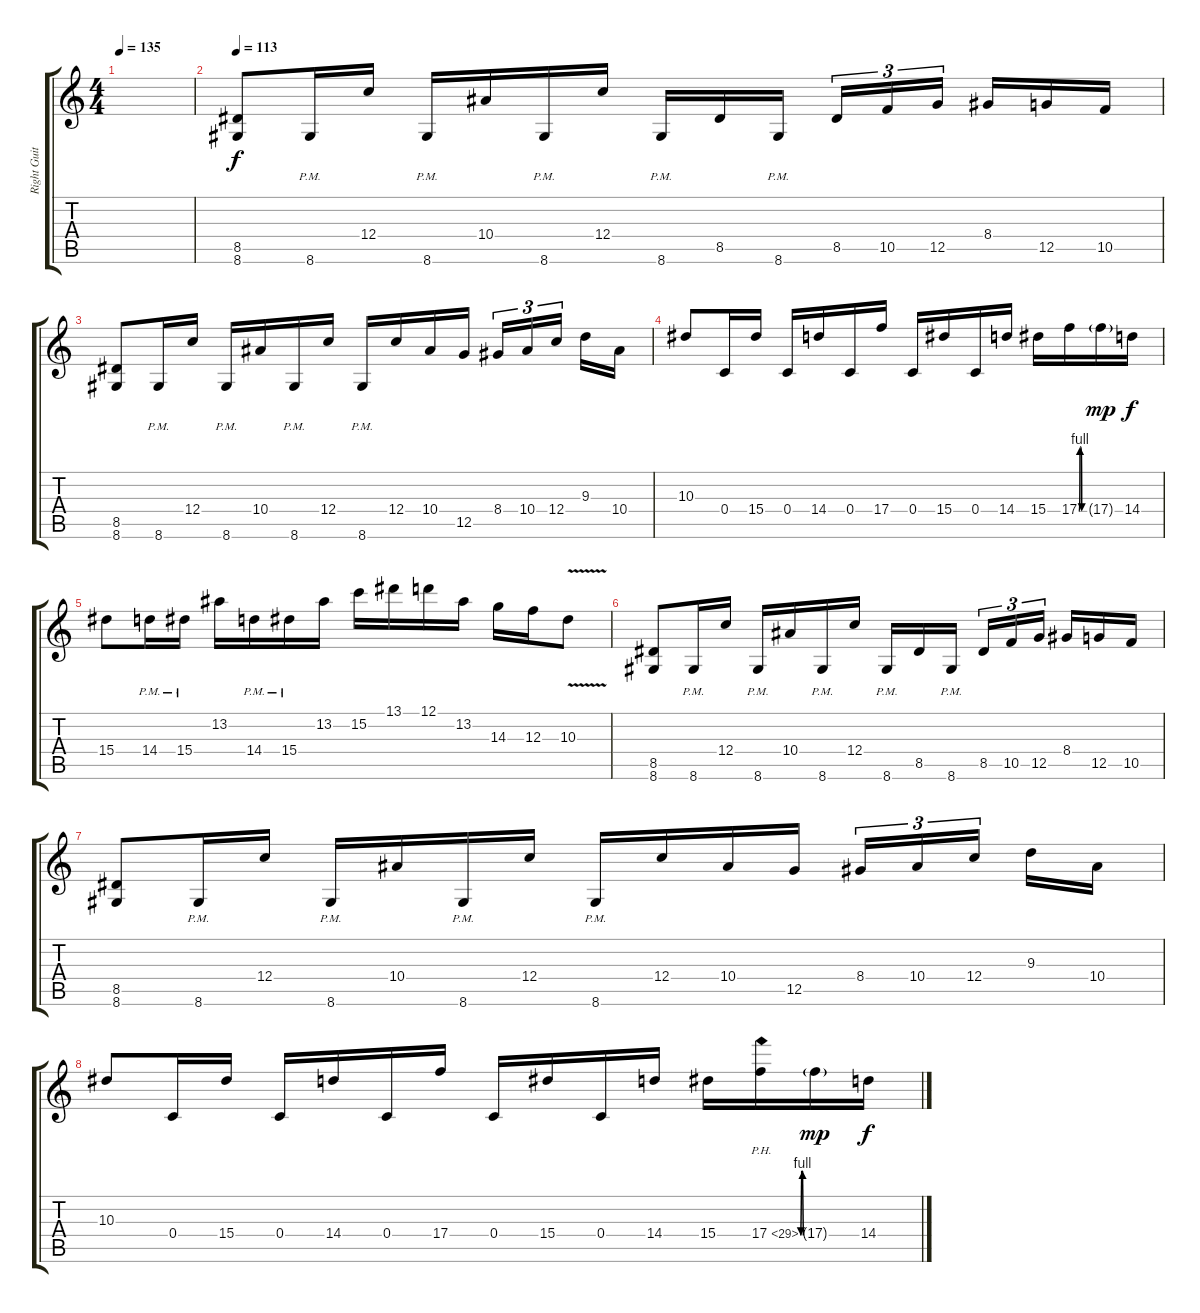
\track ("Right Guitar" "Right Guit") {instrument distortionguitar}
\staff {score tabs}
\tuning (D4 A3 F3 C3 G2 C2) {hide}
\ts (4 4)
\tempo 135
\clef g2
\ks c
|
\tempo 113
(8.5 8.6).8 8.6{pm}.16 12.4.16 8.6{pm}.16 10.4.16 8.6{pm}.16 12.4.16 8.6{pm}.16 8.5.16 8.6{pm}.16{beam splitsecondary} 8.5.16{tu (3 2)} 10.5.16{tu (3 2)} 12.5.16{tu (3 2) beam splitsecondary} 8.4.16 12.5.16 10.5.16 |
(8.5 8.6).8 8.6{pm}.16 12.4.16 8.6{pm}.16 10.4.16 8.6{pm}.16 12.4.16 8.6{pm}.16 12.4.16 10.4.16 12.5.16 8.4.16{tu (3 2)} 10.4.16{tu (3 2)} 12.4.16{tu (3 2) beam splitsecondary} 9.3.16 10.4.16 |
10.3.8 0.4.16 15.4.16 0.4.16 14.4.16 0.4.16 17.4.16 0.4.16 15.4.16 0.4.16 14.4.16 15.4.16 17.4{be (custom 0 0 10 4 20 4 30 0 60 0)}.16 17.4{g}.16{dy mp} 14.4.16{dy f} |
15.4.8 14.4{pm}.16 15.4{pm}.16 13.2.16 14.4{pm}.16 15.4{pm}.16 13.2.16 15.2.16 13.1.16 12.1.16 13.2.16 14.3.16 12.3.16 10.3{v}.8 |
(8.5 8.6).8 8.6{pm}.16 12.4.16 8.6{pm}.16 10.4.16 8.6{pm}.16 12.4.16 8.6{pm}.16 8.5.16 8.6{pm}.16{beam splitsecondary} 8.5.16{tu (3 2)} 10.5.16{tu (3 2)} 12.5.16{tu (3 2) beam splitsecondary} 8.4.16 12.5.16 10.5.16 |
(8.5 8.6).8 8.6{pm}.16 12.4.16 8.6{pm}.16 10.4.16 8.6{pm}.16 12.4.16 8.6{pm}.16 12.4.16 10.4.16 12.5.16 8.4.16{tu (3 2)} 10.4.16{tu (3 2)} 12.4.16{tu (3 2) beam splitsecondary} 9.3.16 10.4.16 |
10.3.8 0.4.16 15.4.16 0.4.16 14.4.16 0.4.16 17.4.16 0.4.16 15.4.16 0.4.16 14.4.16 15.4.16 17.4{be (custom 0 0 10 4 20 4 30 0 60 0) ph 12}.16 17.4{g}.16{dy mp} 14.4.16{dy f}
